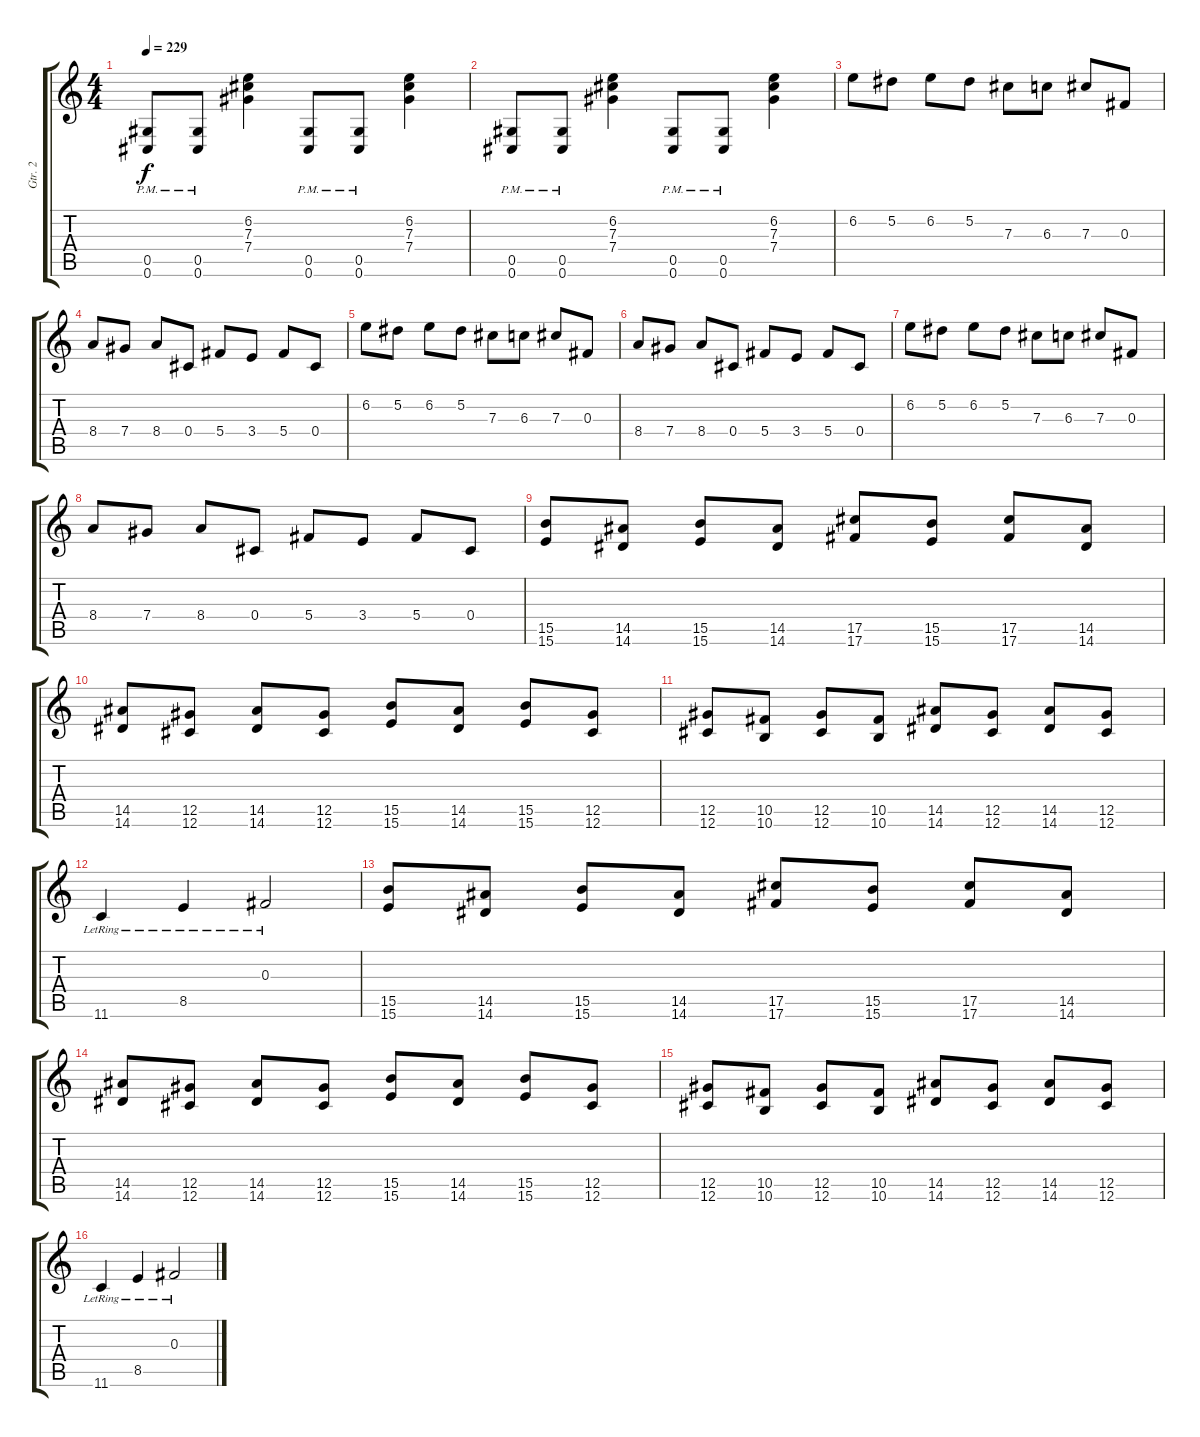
\track ("Gtr. 2" "Gtr. 2") {instrument electricguitarmuted}
\staff {score tabs}
\tuning (Eb4 Bb3 Gb3 Db3 Ab2 Db2) {hide}
\ts (4 4)
\tempo 229
\clef g2
\ks c
(0.5{pm} 0.6{pm}).8{dy f} (0.5{pm} 0.6{pm}).8 (6.2 7.3 7.4).4 (0.5{pm} 0.6{pm}).8 (0.5{pm} 0.6{pm}).8 (6.2 7.3 7.4).4 |
(0.5{pm} 0.6{pm}).8 (0.5{pm} 0.6{pm}).8 (6.2 7.3 7.4).4 (0.5{pm} 0.6{pm}).8 (0.5{pm} 0.6{pm}).8 (6.2 7.3 7.4).4 |
6.2.8 5.2.8 6.2.8 5.2.8 7.3.8 6.3.8 7.3.8 0.3.8 |
8.4.8 7.4.8 8.4.8 0.4.8 5.4.8 3.4.8 5.4.8 0.4.8 |
6.2.8 5.2.8 6.2.8 5.2.8 7.3.8 6.3.8 7.3.8 0.3.8 |
8.4.8 7.4.8 8.4.8 0.4.8 5.4.8 3.4.8 5.4.8 0.4.8 |
6.2.8 5.2.8 6.2.8 5.2.8 7.3.8 6.3.8 7.3.8 0.3.8 |
8.4.8 7.4.8 8.4.8 0.4.8 5.4.8 3.4.8 5.4.8 0.4.8 |
(15.5 15.6).8 (14.5 14.6).8 (15.5 15.6).8 (14.5 14.6).8 (17.5 17.6).8 (15.5 15.6).8 (17.5 17.6).8 (14.5 14.6).8 |
(14.5 14.6).8 (12.5 12.6).8 (14.5 14.6).8 (12.5 12.6).8 (15.5 15.6).8 (14.5 14.6).8 (15.5 15.6).8 (12.5 12.6).8 |
(12.5 12.6).8 (10.5 10.6).8 (12.5 12.6).8 (10.5 10.6).8 (14.5 14.6).8 (12.5 12.6).8 (14.5 14.6).8 (12.5 12.6).8 |
11.6{lr}.4 8.5{lr}.4 0.3{lr}.2 |
(15.5 15.6).8 (14.5 14.6).8 (15.5 15.6).8 (14.5 14.6).8 (17.5 17.6).8 (15.5 15.6).8 (17.5 17.6).8 (14.5 14.6).8 |
(14.5 14.6).8 (12.5 12.6).8 (14.5 14.6).8 (12.5 12.6).8 (15.5 15.6).8 (14.5 14.6).8 (15.5 15.6).8 (12.5 12.6).8 |
(12.5 12.6).8 (10.5 10.6).8 (12.5 12.6).8 (10.5 10.6).8 (14.5 14.6).8 (12.5 12.6).8 (14.5 14.6).8 (12.5 12.6).8 |
11.6{lr}.4 8.5{lr}.4 0.3{lr}.2
